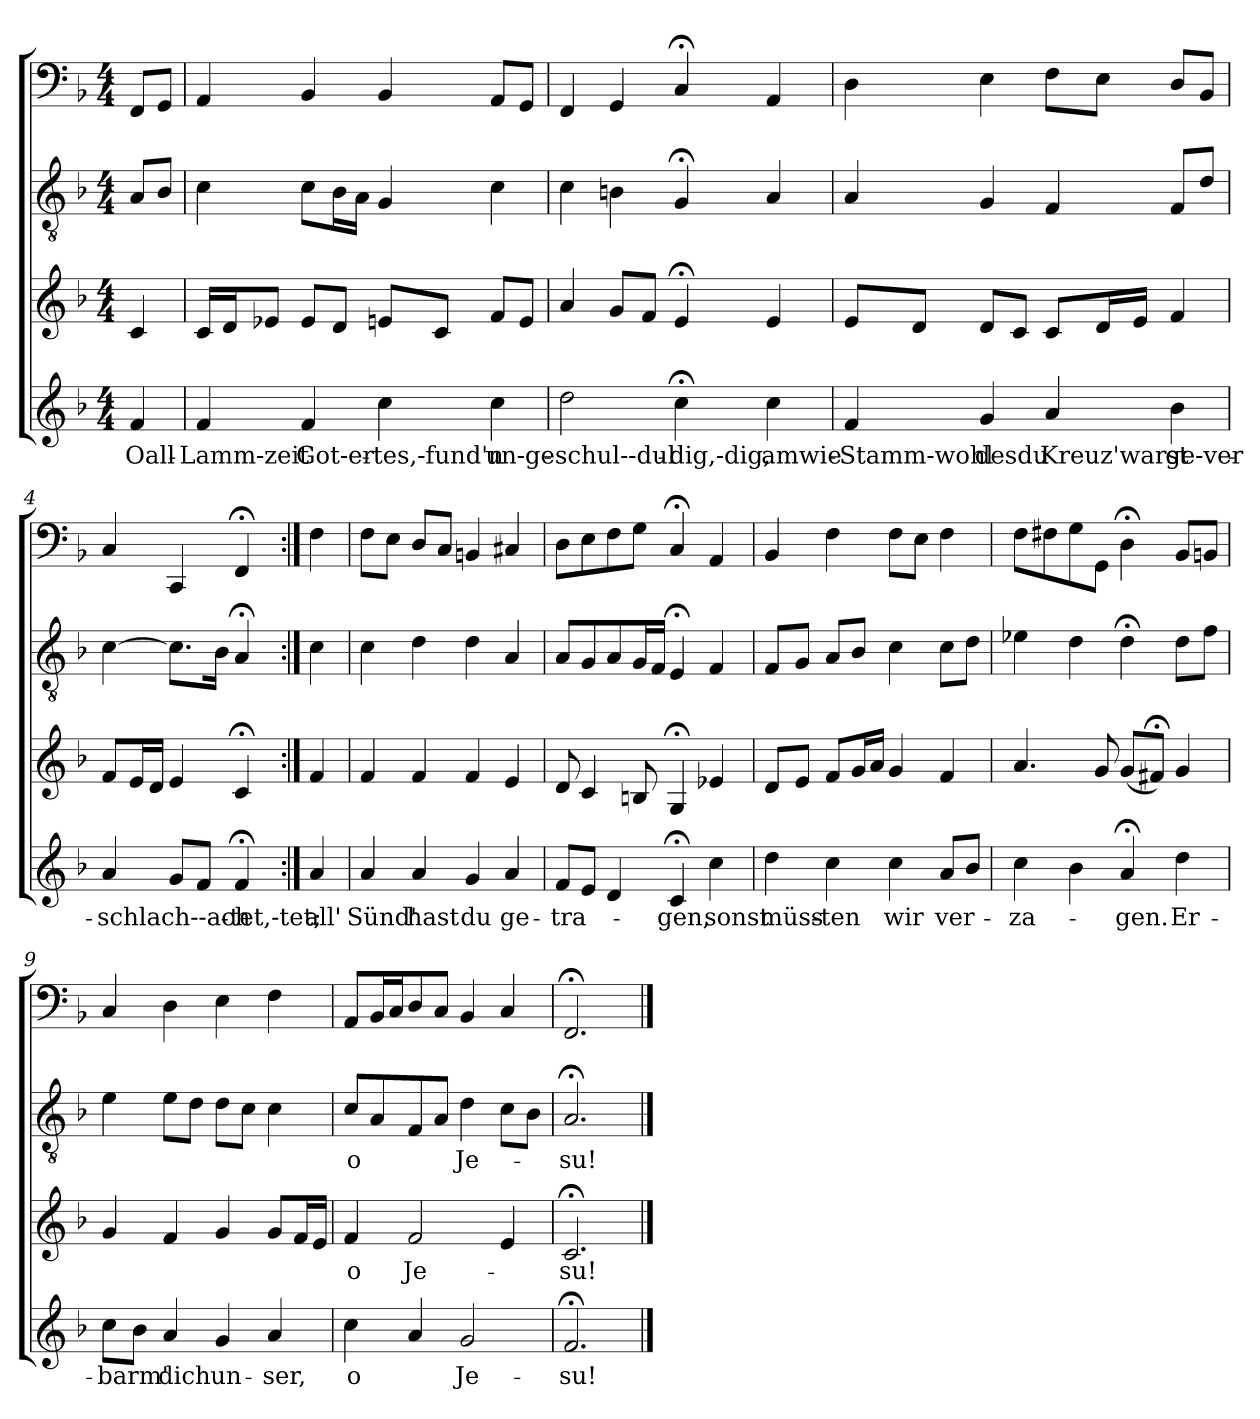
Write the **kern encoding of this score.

**kern	**text	**kern	**text	**kern	**text	**kern
*part4	*part4	*part3	*part3	*part2	*part2	*part1
*staff4	*staff4	*staff3	*staff3	*staff2	*staff2	*staff1
*clefG2	*	*clefG2	*	*clefGv2	*	*clefF4
*k[b-]	*	*k[b-]	*	*k[b-]	*	*k[b-]
*F:	*	*F:	*	*F:	*	*F:
*M4/4	*	*M4/4	*	*M4/4	*	*M4/4
=	=	=	=	=	=	=
4f/	Oall-	4c/	.	8A/L	.	8FF/L
.	.	.	.	8B-/J	.	8GG/J
=1	=1	=1	=1	=1	=1	=1
4f/	Lamm-zeit	16c/LL	.	4c\	.	4AA/
.	.	16d/J	.	.	.	.
.	.	8e-X/J	.	.	.	.
4f/	Got-er-	8e-/L	.	8c\L	.	4BB-/
.	.	8d/J	.	16B-\L	.	.
.	.	.	.	16A\JJ	.	.
4cc\	-tes,-fund'n	8en/L	.	4G/	.	4BB-/
.	.	8c/J	.	.	.	.
4cc\	un-ge-	8f/L	.	4c\	.	8AA/L
.	.	8e/J	.	.	.	8GG/J
=2	=2	=2	=2	=2	=2	=2
2dd\	-schul--dul-	4a/	.	4c\	.	4FF/
.	.	8g/L	.	4Bn\	.	4GG/
.	.	8f/J	.	.	.	.
4cc;<\	-dig,-dig,	4e;</	.	4G;</	.	4C;</
4cc\	amwie-	4e/	.	4A/	.	4AA/
=3	=3	=3	=3	=3	=3	=3
4f/	Stamm-wohl	8e/L	.	4A/	.	4D\
.	.	8d/J	.	.	.	.
4g/	desdu	8d/L	.	4G/	.	4E\
.	.	8c/J	.	.	.	.
4a/	Kreuz'warst	8c/L	.	4F/	.	8F\L
.	.	16d/L	.	.	.	8E\J
.	.	16e/JJ	.	.	.	.
4b-\	ge-ver-	4f/	.	8F/L	.	8D/L
.	.	.	.	8d/J	.	8BB-/J
=4	=4	=4	=4	=4	=4	=4
4a/	-schlach--ach-	8f/L	.	[4c\	.	4C/
.	.	16e/L	.	.	.	.
.	.	16d/JJ	.	.	.	.
8g/L	.	4e/	.	8.c\L]	.	4CC/
8f/J	.	.	.	.	.	.
.	.	.	.	16B-\Jk	.	.
4f;</	-tet,-tet;	4c;</	.	4A;</	.	4FF;</
=:|!	=:|!	=:|!	=:|!	=:|!	=:|!	=:|!
4a/	all'	4f/	.	4c\	.	4F\
=5	=5	=5	=5	=5	=5	=5
4a/	Sünd'	4f/	.	4c\	.	8F\L
.	.	.	.	.	.	8E\J
4a/	hast	4f/	.	4d\	.	8D/L
.	.	.	.	.	.	8C/J
4g/	du	4f/	.	4d\	.	4BBn/
4a/	ge-	4e/	.	4A/	.	4C#X/
=6	=6	=6	=6	=6	=6	=6
8f/L	-tra-	8d/	.	8A/L	.	8D\L
8e/J	.	4c/	.	8G/	.	8E\
4d/	.	.	.	8A/	.	8F\
.	.	8Bn/	.	16G/L	.	8G\J
.	.	.	.	16F/JJ	.	.
4c;</	-gen,	4G;</	.	4E;</	.	4C;</
4cc\	sonst	4e-X/	.	4F/	.	4AA/
=7	=7	=7	=7	=7	=7	=7
4dd\	müss-	8d/L	.	8F/L	.	4BB-/
.	.	8e/J	.	8G/J	.	.
4cc\	-ten	8f/L	.	8A/L	.	4F\
.	.	16g/L	.	8B-/J	.	.
.	.	16a/JJ	.	.	.	.
4cc\	wir	4g/	.	4c\	.	8F\L
.	.	.	.	.	.	8E\J
8a/L	ver-	4f/	.	8c\L	.	4F\
8b-/J	.	.	.	8d\J	.	.
=8	=8	=8	=8	=8	=8	=8
4cc\	-za-	4.a/	.	4e-X\	.	8F\L
.	.	.	.	.	.	8F#X\
4b-\	.	.	.	4d\	.	8G\
.	.	8g/	.	.	.	8GG\J
4a;</	-gen.	(8g/L	.	4d;<\	.	4D;<\
.	.	8f#X;</J)	.	.	.	.
4dd\	Er-	4g/	.	8d\L	.	8BB-/L
.	.	.	.	8f\J	.	8BBn/J
=9	=9	=9	=9	=9	=9	=9
8cc\L	-barm'	4g/	.	4e\	.	4C/
8b-\J	.	.	.	.	.	.
4a/	dich	4f/	.	8e\L	.	4D\
.	.	.	.	8d\J	.	.
4g/	un-	4g/	.	8d\L	.	4E\
.	.	.	.	8c\J	.	.
4a/	-ser,	8g/L	.	4c\	.	4F\
.	.	16f/L	.	.	.	.
.	.	16e/JJ	.	.	.	.
=10	=10	=10	=10	=10	=10	=10
4cc\	o	4f/	o	8c/L	o	8AA/L
.	.	.	.	8A/	.	16BB-/L
.	.	.	.	.	.	16C/J
4a/	.	2f/	Je-	8F/	.	8D/
.	.	.	.	8A/J	.	8C/J
2g/	Je-	.	.	4d\	Je-	4BB-/
.	.	4e/	.	8c\L	.	4C/
.	.	.	.	8B-\J	.	.
=11	=11	=11	=11	=11	=11	=11
2.f;</	-su!	2.c;</	-su!	2.A;</	-su!	2.FF;</
==	==	==	==	==	==	==
*-	*-	*-	*-	*-	*-	*-
